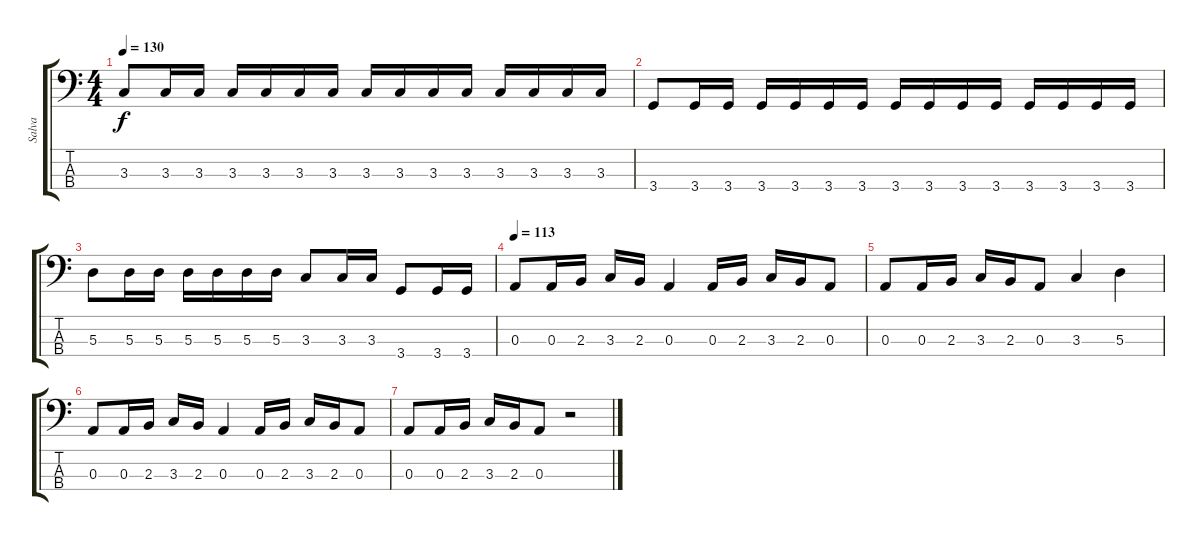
\track ("Salva" "Salva") {instrument electricbassfinger}
\staff {score tabs}
\tuning (G2 D2 A1 E1) {hide}
\ts (4 4)
\tempo 130
\clef f4
\ks c
3.3.8{dy f} 3.3.16 3.3.16 3.3.16 3.3.16 3.3.16 3.3.16 3.3.16 3.3.16 3.3.16 3.3.16 3.3.16 3.3.16 3.3.16 3.3.16 |
3.4.8 3.4.16 3.4.16 3.4.16 3.4.16 3.4.16 3.4.16 3.4.16 3.4.16 3.4.16 3.4.16 3.4.16 3.4.16 3.4.16 3.4.16 |
5.3.8 5.3.16 5.3.16 5.3.16 5.3.16 5.3.16 5.3.16 3.3.8 3.3.16 3.3.16 3.4.8 3.4.16 3.4.16 |
\tempo 113
0.3.8 0.3.16 2.3.16 3.3.16 2.3.16 0.3.4 0.3.16 2.3.16 3.3.16 2.3.16 0.3.8 |
0.3.8 0.3.16 2.3.16 3.3.16 2.3.16 0.3.8 3.3.4 5.3.4 |
0.3.8 0.3.16 2.3.16 3.3.16 2.3.16 0.3.4 0.3.16 2.3.16 3.3.16 2.3.16 0.3.8 |
0.3.8 0.3.16 2.3.16 3.3.16 2.3.16 0.3.8 r.2
